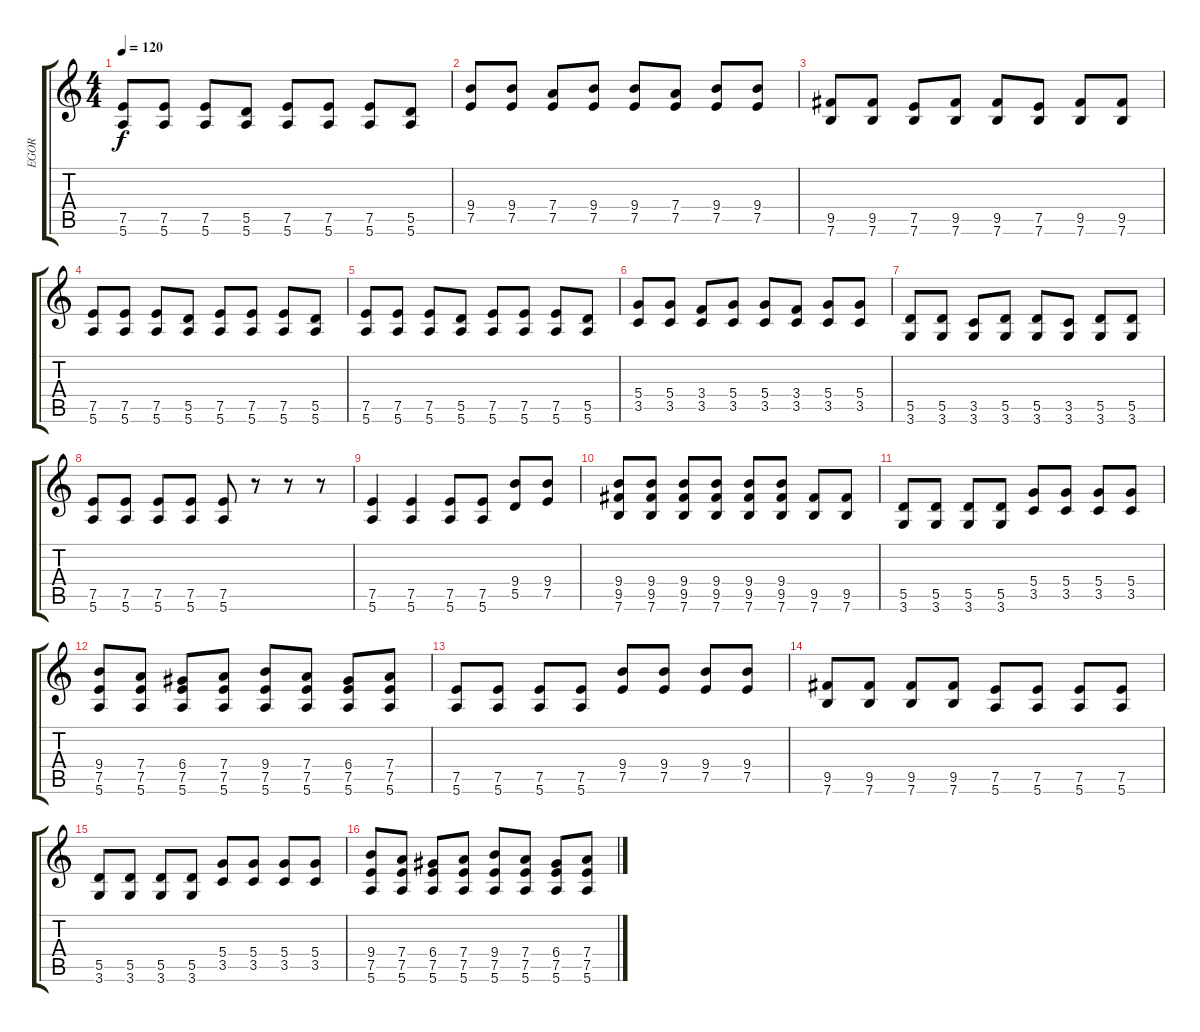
\track ("EGOR" "EGOR") {instrument distortionguitar}
\staff {score tabs}
\tuning (E4 B3 G3 D3 A2 E2) {hide}
\ts (4 4)
\tempo 120
\clef g2
\ks c
(7.5 5.6).8{dy f} (7.5 5.6).8 (7.5 5.6).8 (5.5 5.6).8 (7.5 5.6).8 (7.5 5.6).8 (7.5 5.6).8 (5.5 5.6).8 |
(9.4 7.5).8 (9.4 7.5).8 (7.4 7.5).8 (9.4 7.5).8 (9.4 7.5).8 (7.4 7.5).8 (9.4 7.5).8 (9.4 7.5).8 |
(9.5 7.6).8 (9.5 7.6).8 (7.5 7.6).8 (9.5 7.6).8 (9.5 7.6).8 (7.5 7.6).8 (9.5 7.6).8 (9.5 7.6).8 |
(7.5 5.6).8 (7.5 5.6).8 (7.5 5.6).8 (5.5 5.6).8 (7.5 5.6).8 (7.5 5.6).8 (7.5 5.6).8 (5.5 5.6).8 |
(7.5 5.6).8 (7.5 5.6).8 (7.5 5.6).8 (5.5 5.6).8 (7.5 5.6).8 (7.5 5.6).8 (7.5 5.6).8 (5.5 5.6).8 |
(5.4 3.5).8 (5.4 3.5).8 (3.4 3.5).8 (5.4 3.5).8 (5.4 3.5).8 (3.4 3.5).8 (5.4 3.5).8 (5.4 3.5).8 |
(5.5 3.6).8 (5.5 3.6).8 (3.5 3.6).8 (5.5 3.6).8 (5.5 3.6).8 (3.5 3.6).8 (5.5 3.6).8 (5.5 3.6).8 |
(7.5 5.6).8 (7.5 5.6).8 (7.5 5.6).8 (7.5 5.6).8 (7.5 5.6).8 r.8 r.8 r.8 |
(7.5 5.6).4 (7.5 5.6).4 (7.5 5.6).8 (7.5 5.6).8 (9.4 5.5).8 (9.4 7.5).8 |
(9.4 9.5 7.6).8 (9.4 9.5 7.6).8 (9.4 9.5 7.6).8 (9.4 9.5 7.6).8 (9.4 9.5 7.6).8 (9.4 9.5 7.6).8 (9.5 7.6).8 (9.5 7.6).8 |
(5.5 3.6).8 (5.5 3.6).8 (5.5 3.6).8 (5.5 3.6).8 (5.4 3.5).8 (5.4 3.5).8 (5.4 3.5).8 (5.4 3.5).8 |
(9.4 7.5 5.6).8 (7.4 7.5 5.6).8 (6.4 7.5 5.6).8 (7.4 7.5 5.6).8 (9.4 7.5 5.6).8 (7.4 7.5 5.6).8 (6.4 7.5 5.6).8 (7.4 7.5 5.6).8 |
(7.5 5.6).8 (7.5 5.6).8 (7.5 5.6).8 (7.5 5.6).8 (9.4 7.5).8 (9.4 7.5).8 (9.4 7.5).8 (9.4 7.5).8 |
(9.5 7.6).8 (9.5 7.6).8 (9.5 7.6).8 (9.5 7.6).8 (7.5 5.6).8 (7.5 5.6).8 (7.5 5.6).8 (7.5 5.6).8 |
(5.5 3.6).8 (5.5 3.6).8 (5.5 3.6).8 (5.5 3.6).8 (5.4 3.5).8 (5.4 3.5).8 (5.4 3.5).8 (5.4 3.5).8 |
(9.4 7.5 5.6).8 (7.4 7.5 5.6).8 (6.4 7.5 5.6).8 (7.4 7.5 5.6).8 (9.4 7.5 5.6).8 (7.4 7.5 5.6).8 (6.4 7.5 5.6).8 (7.4 7.5 5.6).8
